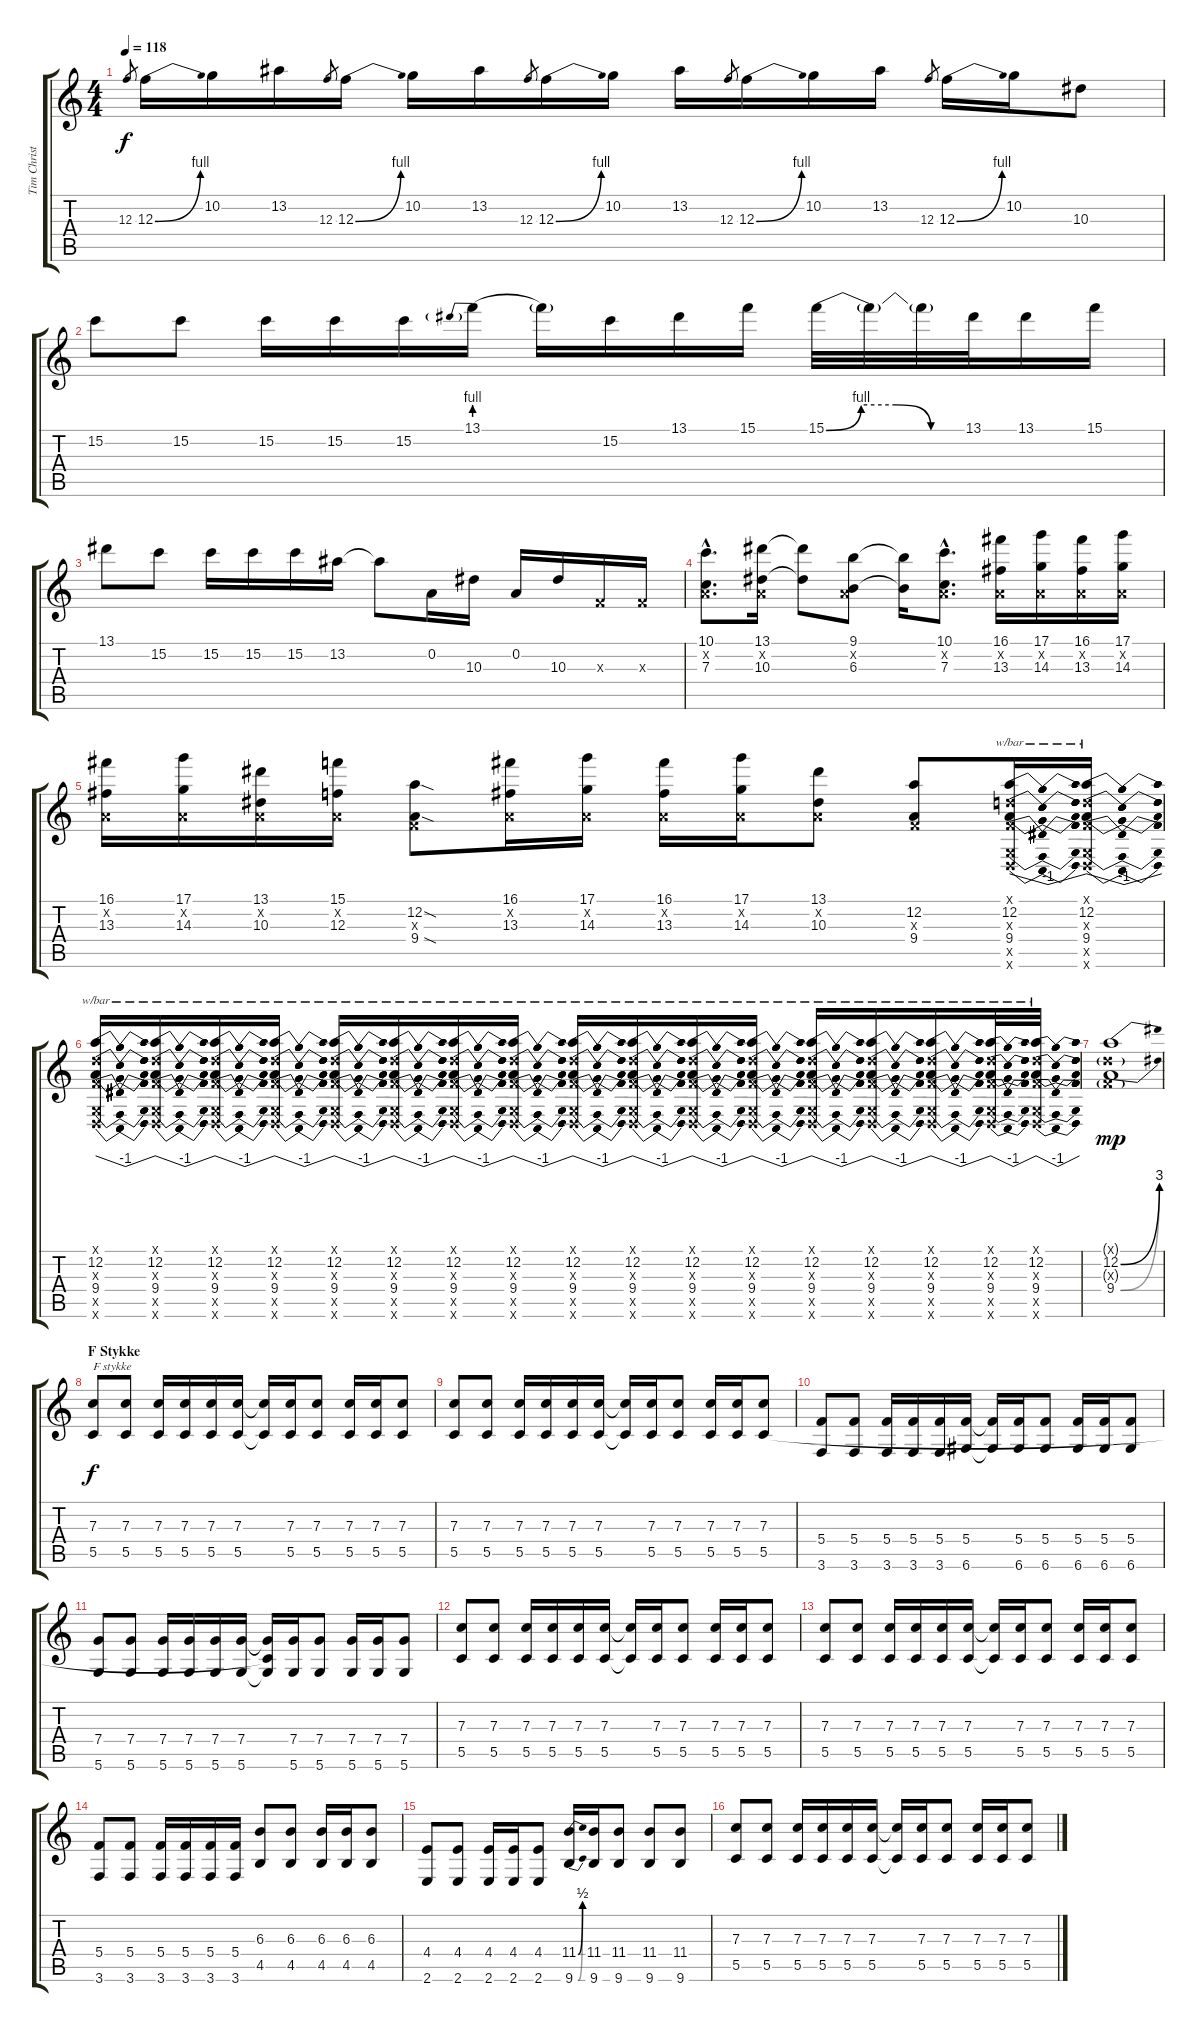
\track ("Tim Christensen (Guitar 2)" "Tim Christ") {instrument distortionguitar}
\staff {score tabs}
\tuning (D4 A3 F3 C3 G2 D2) {hide}
\ts (4 4)
\tempo 118
\clef g2
\ks c
12.3.8{gr dy f} 12.3{be (bend 0 0 60 4)}.16 10.2.16 13.2.16 12.3.8{gr} 12.3{be (bend 0 0 60 4)}.16 10.2.16 13.2.16 12.3.8{gr} 12.3{be (bend 0 0 60 4)}.16 10.2.16 13.2.16 12.3.8{gr} 12.3{be (bend 0 0 60 4)}.16 10.2.16 13.2.16 12.3.8{gr} 12.3{be (bend 0 0 60 4)}.16 10.2.16 10.3.8 |
15.2.8 15.2.8 15.2.16 15.2.16 15.2.16 13.1{be (prebend 0 4 60 4)}.16 13.1{t}.16 15.2.16 13.1.16 15.1.16 15.1{be (custom 0 0 15 4 30 4 45 0 60 0)}.32 15.1{t}.32 15.1{t}.32 13.1.32 13.1.16 15.1.16 |
13.1.8 15.2.8 15.2.16 15.2.16 15.2.16 13.2.16 13.2{t}.8 0.2.16 10.3.16 0.2.16 10.3.16 0.3{x}.16 0.3{x}.16 |
(10.1{hac} 0.2{hac x} 7.3{hac}).8{d} (13.1 0.2{x} 10.3).16 (13.1{t} 10.3{t}).8 (9.1 0.2{x} 6.3).8 (9.1{t} 6.3{t}).16 (10.1{hac} 0.2{hac x} 7.3{hac}).8{d} (16.1 0.2{x} 13.3).16 (17.1 0.2{x} 14.3).16 (16.1 0.2{x} 13.3).16 (17.1 0.2{x} 14.3).16 |
(16.1 0.2{x} 13.3).16 (17.1 0.2{x} 14.3).16 (13.1 0.2{x} 10.3).16 (15.1 0.2{x} 12.3).16 (12.2{sod} 0.3{x} 9.4{sod}).8 (16.1 0.2{x} 13.3).16 (17.1 0.2{x} 14.3).16 (16.1 0.2{x} 13.3).16 (17.1 0.2{x} 14.3).16 (13.1 0.2{x} 10.3).8 (12.2 0.3{x} 9.4).8 (0.1{x} 12.2 0.3{x} 9.4 0.5{x} 0.6{x}).16{tbe (dip default 0 0 30 -4 60 0)} (0.1{x} 12.2 0.3{x} 9.4 0.5{x} 0.6{x}).16{tbe (dip default 0 0 30 -4 60 0)} |
(0.1{x} 12.2 0.3{x} 9.4 0.5{x} 0.6{x}).16{tbe (dip default 0 0 30 -4 60 0)} (0.1{x} 12.2 0.3{x} 9.4 0.5{x} 0.6{x}).16{tbe (dip default 0 0 30 -4 60 0)} (0.1{x} 12.2 0.3{x} 9.4 0.5{x} 0.6{x}).16{tbe (dip default 0 0 30 -4 60 0)} (0.1{x} 12.2 0.3{x} 9.4 0.5{x} 0.6{x}).16{tbe (dip default 0 0 30 -4 60 0)} (0.1{x} 12.2 0.3{x} 9.4 0.5{x} 0.6{x}).16{tbe (dip default 0 0 30 -4 60 0)} (0.1{x} 12.2 0.3{x} 9.4 0.5{x} 0.6{x}).16{tbe (dip default 0 0 30 -4 60 0)} (0.1{x} 12.2 0.3{x} 9.4 0.5{x} 0.6{x}).16{tbe (dip default 0 0 30 -4 60 0)} (0.1{x} 12.2 0.3{x} 9.4 0.5{x} 0.6{x}).16{tbe (dip default 0 0 30 -4 60 0)} (0.1{x} 12.2 0.3{x} 9.4 0.5{x} 0.6{x}).16{tbe (dip default 0 0 30 -4 60 0)} (0.1{x} 12.2 0.3{x} 9.4 0.5{x} 0.6{x}).16{tbe (dip default 0 0 30 -4 60 0)} (0.1{x} 12.2 0.3{x} 9.4 0.5{x} 0.6{x}).16{tbe (dip default 0 0 30 -4 60 0)} (0.1{x} 12.2 0.3{x} 9.4 0.5{x} 0.6{x}).16{tbe (dip default 0 0 30 -4 60 0)} (0.1{x} 12.2 0.3{x} 9.4 0.5{x} 0.6{x}).16{tbe (dip default 0 0 30 -4 60 0)} (0.1{x} 12.2 0.3{x} 9.4 0.5{x} 0.6{x}).16{tbe (dip default 0 0 30 -4 60 0)} (0.1{x} 12.2 0.3{x} 9.4 0.5{x} 0.6{x}).16{tbe (dip default 0 0 30 -4 60 0)} (0.1{x} 12.2 0.3{x} 9.4 0.5{x} 0.6{x}).32{tbe (dip default 0 0 30 -4 60 0)} (0.1{x} 12.2 0.3{x} 9.4 0.5{x} 0.6{x}).32{tbe (dip default 0 0 30 -4 60 0)} |
(0.1{g x} 12.2{be (bend 0 0 60 12)} 0.3{g x} 9.4{be (bend 0 0 60 12)}).1{dy mp} |
\section ("" "F Stykke")
(7.3 5.5).8{txt "F stykke" dy f volume 16 balance 13 instrument distortionguitar} (7.3 5.5).8 (7.3 5.5).16 (7.3 5.5).16 (7.3 5.5).16 (7.3 5.5).16 (7.3{t} 5.5{t}).16 (7.3 5.5).16 (7.3 5.5).8 (7.3 5.5).16 (7.3 5.5).16 (7.3 5.5).8 |
(7.3 5.5).8 (7.3 5.5).8 (7.3 5.5).16 (7.3 5.5).16 (7.3 5.5).16 (7.3 5.5).16 (7.3{t} 5.5{t}).16 (7.3 5.5).16 (7.3 5.5).8 (7.3 5.5).16 (7.3 5.5).16 (7.3 5.5).8 |
(5.4 3.6).8 (5.4 3.6).8 (5.4 3.6).16 (5.4 3.6).16 (5.4 3.6).16 (5.4 6.6).16 (5.4{t} 6.6{t}).16 (5.4 6.6).16 (5.4 6.6).8 (5.4 6.6).16 (5.4 6.6).16 (5.4 6.6).8 |
(7.4 5.6).8 (7.4 5.6).8 (7.4 5.6).16 (7.4 5.6).16 (7.4 5.6).16 (7.4 5.6).16 (7.4{t} 5.5{t} 5.6{t}).16 (7.4 5.6).16 (7.4 5.6).8 (7.4 5.6).16 (7.4 5.6).16 (7.4 5.6).8 |
(7.3 5.5).8 (7.3 5.5).8 (7.3 5.5).16 (7.3 5.5).16 (7.3 5.5).16 (7.3 5.5).16 (7.3{t} 5.5{t}).16 (7.3 5.5).16 (7.3 5.5).8 (7.3 5.5).16 (7.3 5.5).16 (7.3 5.5).8 |
(7.3 5.5).8 (7.3 5.5).8 (7.3 5.5).16 (7.3 5.5).16 (7.3 5.5).16 (7.3 5.5).16 (7.3{t} 5.5{t}).16 (7.3 5.5).16 (7.3 5.5).8 (7.3 5.5).16 (7.3 5.5).16 (7.3 5.5).8 |
(5.4 3.6).8 (5.4 3.6).8 (5.4 3.6).16 (5.4 3.6).16 (5.4 3.6).16 (5.4 3.6).16 (6.3 4.5).8 (6.3 4.5).8 (6.3 4.5).16 (6.3 4.5).16 (6.3 4.5).8 |
(4.4 2.6).8 (4.4 2.6).8 (4.4 2.6).16 (4.4 2.6).16 (4.4 2.6).8 (11.4{be (bend 0 0 60 2)} 9.6{be (bend 0 0 60 2)}).16 (11.4 9.6).16 (11.4 9.6).8 (11.4 9.6).8 (11.4 9.6).8 |
(7.3 5.5).8 (7.3 5.5).8 (7.3 5.5).16 (7.3 5.5).16 (7.3 5.5).16 (7.3 5.5).16 (7.3{t} 5.5{t}).16 (7.3 5.5).16 (7.3 5.5).8 (7.3 5.5).16 (7.3 5.5).16 (7.3 5.5).8
